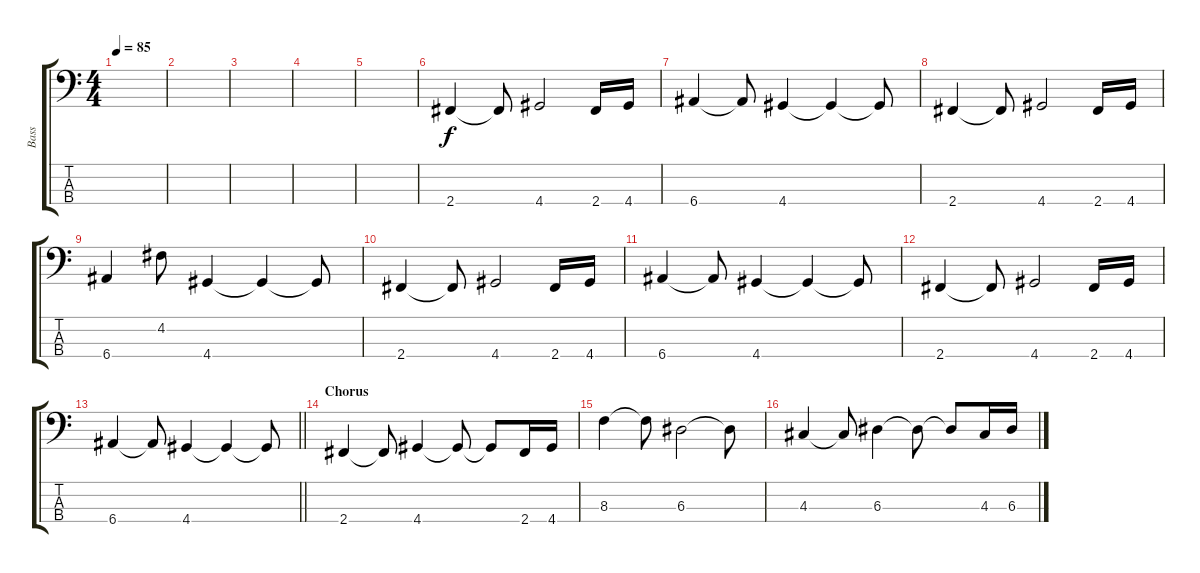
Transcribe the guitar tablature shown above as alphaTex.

\track ("Bass" "Bass") {instrument electricbassfinger}
\staff {score tabs}
\tuning (G2 D2 A1 E1) {hide}
\ts (4 4)
\tempo 85
\clef f4
\ks c
|
|
|
|
|
2.4.4 2.4{t}.8 4.4.2 2.4.16 4.4.16 |
6.4.4 6.4{t}.8 4.4.4 4.4{t}.4 4.4{t}.8 |
2.4.4 2.4{t}.8 4.4.2 2.4.16 4.4.16 |
6.4.4 4.2.8 4.4.4 4.4{t}.4 4.4{t}.8 |
2.4.4 2.4{t}.8 4.4.2 2.4.16 4.4.16 |
6.4.4 6.4{t}.8 4.4.4 4.4{t}.4 4.4{t}.8 |
2.4.4 2.4{t}.8 4.4.2 2.4.16 4.4.16 |
\barLineRight lightlight
6.4.4 6.4{t}.8 4.4.4 4.4{t}.4 4.4{t}.8 |
\section ("" "Chorus")
2.4.4 2.4{t}.8 4.4.4 4.4{t}.8 4.4{t}.8 2.4.16 4.4.16 |
8.3.4 8.3{t}.8 6.3.2 6.3{t}.8 |
4.3.4 4.3{t}.8 6.3.4 6.3{t}.8 6.3{t}.8 4.3.16 6.3.16
